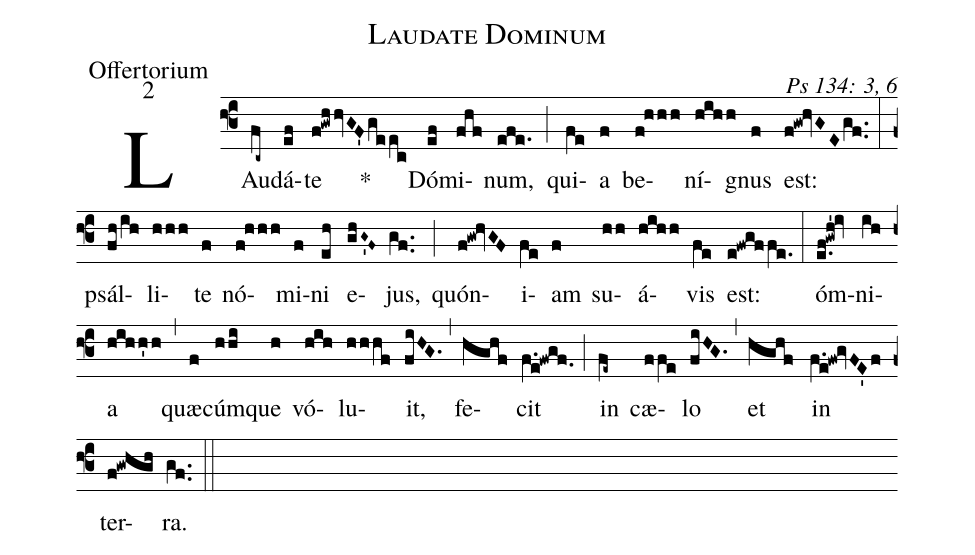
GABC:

name: Laudate Dominum;
office-part: Offertorium;
mode: 2;
commentary: Ps 134: 3, 6;
%%
(f3) LAu(fc~)dá(ef)te(f!gwhhvGF'geec) *() Dó(ef)mi(fhf)num,(efe.) (;) qui(fe)a(f) be(f!hhh)ní(hihh)gnus(f) est:(f!gw!hvGEgf..) (:)
psál(fh/ih)li(hhh)te(f) nó(f!hhh)mi(f)ni(eh) e(ghG~'F~)jus,(gf..) (;) quón(f!gw!hvGF)i(fe)am(f) su(hh)á(hihh)vis(fe) est:(e!fwgffe.) (:)
óm(e.f!gwh'!iv)ni(ih)a(hihh'h) (,) quæ(f)cúm(hhi)que(h) vó(hih)lu(hhhf)it,(fiHG.) (,) fe(hghf)cit(f.e!fwgf.) (;) in(fe~) cæ(ffe)lo(fiHG.) (,) et(hghf) in(f.e!fw!gvFE'f) ter(f!gwhgh)ra.(gf..) (::)
